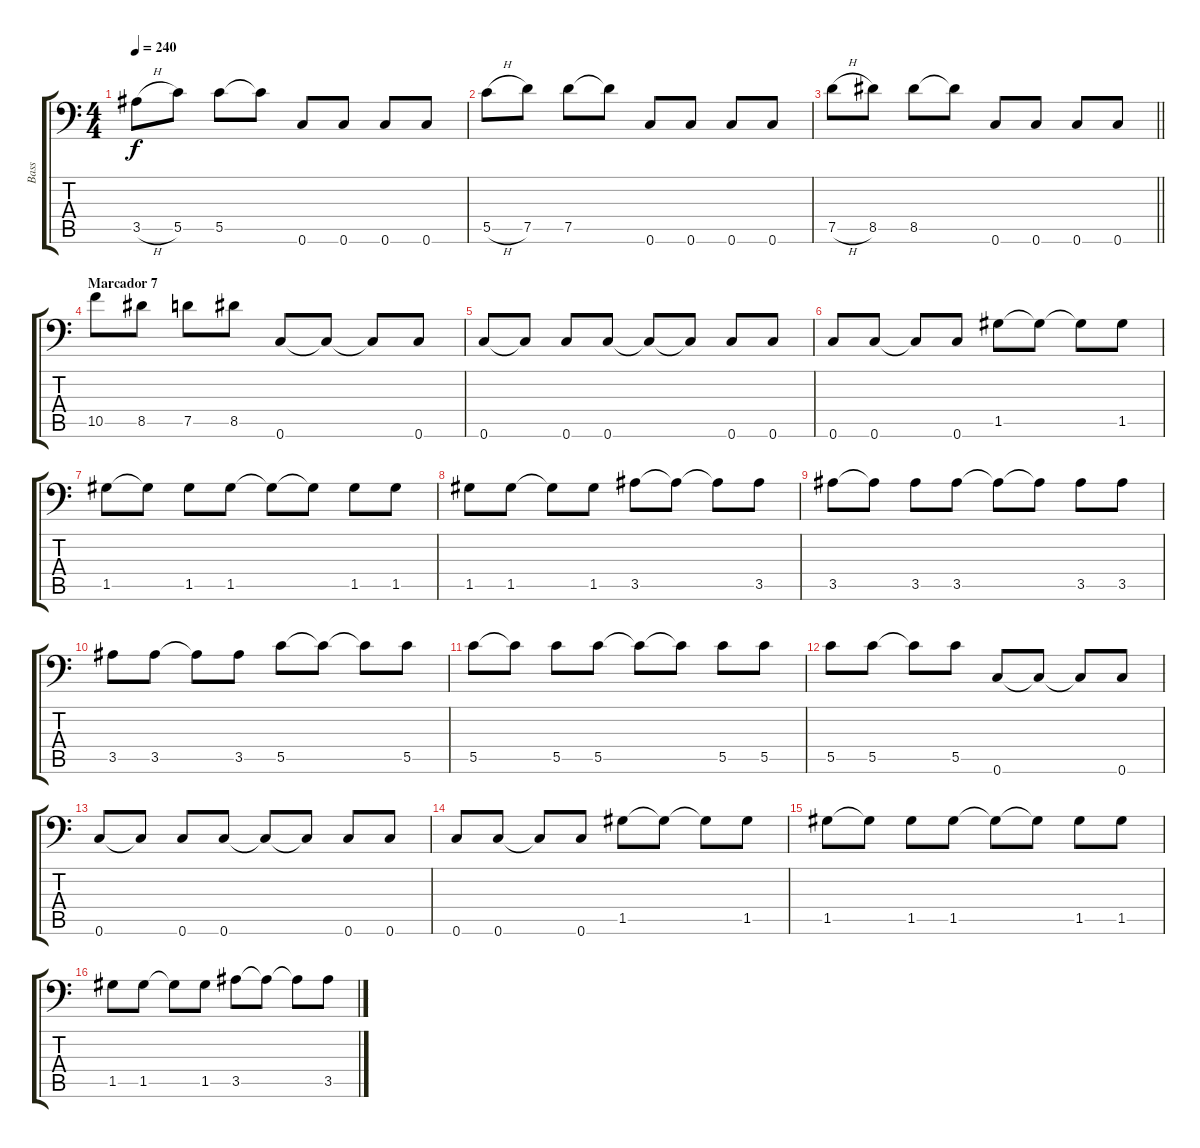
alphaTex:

\track ("Bass" "Bass") {instrument electricbassfinger}
\staff {score tabs}
\tuning (D4 A3 F3 C3 G2 C2) {hide}
\ts (4 4)
\tempo 240
\clef f4
\ks c
3.5{h}.8{dy f} 5.5.8 5.5.8 5.5{t}.8 0.6.8 0.6.8 0.6.8 0.6.8 |
5.5{h}.8 7.5.8 7.5.8 7.5{t}.8 0.6.8 0.6.8 0.6.8 0.6.8 |
\barLineRight lightlight
7.5{h}.8 8.5.8 8.5.8 8.5{t}.8 0.6.8 0.6.8 0.6.8 0.6.8 |
\section ("" "Marcador 7")
10.5.8 8.5.8 7.5.8 8.5.8 0.6.8 0.6{t}.8 0.6{t}.8 0.6.8 |
0.6.8 0.6{t}.8 0.6.8 0.6.8 0.6{t}.8 0.6{t}.8 0.6.8 0.6.8 |
0.6.8 0.6.8 0.6{t}.8 0.6.8 1.5.8 1.5{t}.8 1.5{t}.8 1.5.8 |
1.5.8 1.5{t}.8 1.5.8 1.5.8 1.5{t}.8 1.5{t}.8 1.5.8 1.5.8 |
1.5.8 1.5.8 1.5{t}.8 1.5.8 3.5.8 3.5{t}.8 3.5{t}.8 3.5.8 |
3.5.8 3.5{t}.8 3.5.8 3.5.8 3.5{t}.8 3.5{t}.8 3.5.8 3.5.8 |
3.5.8 3.5.8 3.5{t}.8 3.5.8 5.5.8 5.5{t}.8 5.5{t}.8 5.5.8 |
5.5.8 5.5{t}.8 5.5.8 5.5.8 5.5{t}.8 5.5{t}.8 5.5.8 5.5.8 |
5.5.8 5.5.8 5.5{t}.8 5.5.8 0.6.8 0.6{t}.8 0.6{t}.8 0.6.8 |
0.6.8 0.6{t}.8 0.6.8 0.6.8 0.6{t}.8 0.6{t}.8 0.6.8 0.6.8 |
0.6.8 0.6.8 0.6{t}.8 0.6.8 1.5.8 1.5{t}.8 1.5{t}.8 1.5.8 |
1.5.8 1.5{t}.8 1.5.8 1.5.8 1.5{t}.8 1.5{t}.8 1.5.8 1.5.8 |
1.5.8 1.5.8 1.5{t}.8 1.5.8 3.5.8 3.5{t}.8 3.5{t}.8 3.5.8
